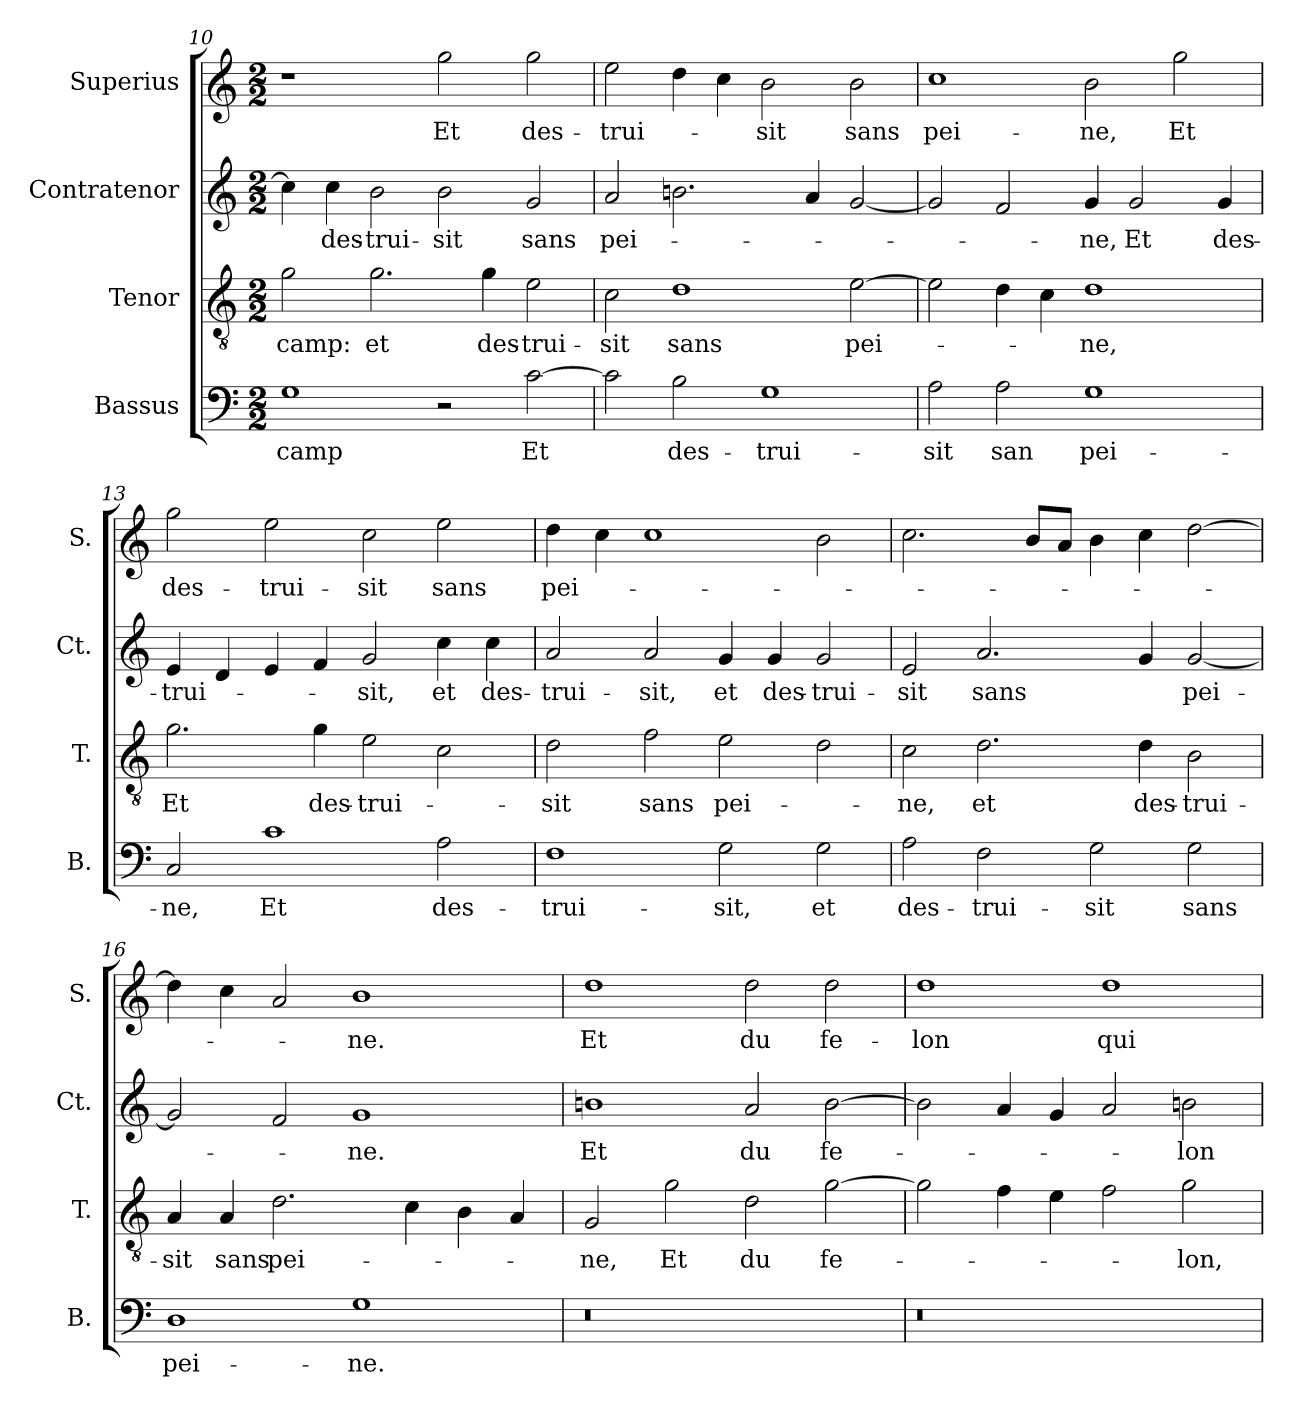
**kern	**text	**kern	**text	**kern	**text	**kern	**text
*part4	*part4	*part3	*part3	*part2	*part2	*part1	*part1
*staff4	*staff4	*staff3	*staff3	*staff2	*staff2	*staff1	*staff1
*I"Bassus	*	*I"Tenor	*	*I"Contratenor	*	*I"Superius	*
*I'B.	*	*I'T.	*	*I'Ct.	*	*I'S.	*
*clefF4	*	*clefGv2	*	*clefG2	*	*clefG2	*
*	*	*ITrd7c12	*	*	*	*	*
*k[]	*	*k[]	*	*k[]	*	*k[]	*
*C:	*	*C:	*	*C:	*	*C:	*
*M2/2	*	*M2/2	*	*M2/2	*	*M2/2	*
=10	=10	=10	=10	=10	=10	=10	=10
1G\	camp	2G\	camp:	4cc\]	.	1r	.
.	.	.	.	4cc\	des-	.	.
.	.	2.G\	et	2b\	-trui-	.	.
2r	.	.	.	2b\	-sit	2gg\	Et
.	.	4G\	des-	.	.	.	.
[2c\	Et	2E\	-trui-	2g/	sans	2gg\	des-
!!LO:PB:g=z
=11	=11	=11	=11	=11	=11	=11	=11
2c\]	.	2C\	-sit	2a/	pei-	2ee\	-trui-
2B\	des-	1D\	sans	2.bn\	.	4dd\	.
.	.	.	.	.	.	4cc\	.
1G\	-trui-	.	.	.	.	2b\	-sit
.	.	.	.	4a/	.	.	.
.	.	[2E\	pei-	[2g/	.	2b\	sans
=12	=12	=12	=12	=12	=12	=12	=12
2A\	-sit	2E\]	.	2g/]	.	1cc\	pei-
2A\	san	4D\	.	2f/	.	.	.
.	.	4C\	.	.	.	.	.
1G\	pei-	1D\	-ne,	4g/	-ne,	2b\	-ne,
.	.	.	.	2g/	Et	.	.
.	.	.	.	.	.	2gg\	Et
.	.	.	.	4g/	des-	.	.
=13	=13	=13	=13	=13	=13	=13	=13
2C/	-ne,	2.G\	Et	4e/	-trui-	2gg\	des-
.	.	.	.	4d/	.	.	.
1c\	Et	.	.	4e/	.	2ee\	-trui-
.	.	4G\	des-	4f/	.	.	.
.	.	2E\	-trui-	2g/	-sit,	2cc\	-sit
2A\	des-	2C\	.	4cc\	et	2ee\	sans
.	.	.	.	4cc\	des-	.	.
=14	=14	=14	=14	=14	=14	=14	=14
1F\	-trui-	2D\	-sit	2a/	-trui-	4dd\	pei-
.	.	.	.	.	.	4cc\	.
.	.	2F\	sans	2a/	-sit,	1cc\	.
2G\	-sit,	2E\	pei-	4g/	et	.	.
.	.	.	.	4g/	des-	.	.
2G\	et	2D\	.	2g/	-trui-	2b\	.
!!LO:LB:g=z
=15	=15	=15	=15	=15	=15	=15	=15
2A\	des-	2C\	-ne,	2e/	-sit	2.cc\	.
2F\	-trui-	2.D\	et	2.a/	sans	.	.
.	.	.	.	.	.	8b/L	.
.	.	.	.	.	.	8a/J	.
2G\	-sit	.	.	.	.	4b\	.
.	.	4D\	des-	4g/	.	4cc\	.
2G\	sans	2BB\	-trui-	[2g/	pei-	[2dd\	.
=16	=16	=16	=16	=16	=16	=16	=16
1D\	pei-	4AA/	-sit	2g/]	.	4dd\]	.
.	.	4AA/	sans	.	.	4cc\	.
.	.	2.D\	pei-	2f/	.	2a/	.
1G\	-ne.	.	.	1g/	-ne.	1b\	-ne.
.	.	4C\	.	.	.	.	.
.	.	4BB\	.	.	.	.	.
.	.	4AA/	.	.	.	.	.
=17	=17	=17	=17	=17	=17	=17	=17
!LO:N:vis=0	!	!	!	!	!	!	!
1r	.	2GG/	-ne,	1bn\	Et	1dd\	Et
.	.	2G\	Et	.	.	.	.
1ryy	.	2D\	du	2a/	du	2dd\	du
.	.	[2G\	fe-	[2b\	fe-	2dd\	fe-
=18	=18	=18	=18	=18	=18	=18	=18
!LO:N:vis=0	!	!	!	!	!	!	!
1r	.	2G\]	.	2b\]	.	1dd\	-lon
.	.	4F\	.	4a/	.	.	.
.	.	4E\	.	4g/	.	.	.
1ryy	.	2F\	.	2a/	.	1dd\	qui
.	.	2G\	-lon,	2bn\	-lon	.	.
=	=	=	=	=	=	=	=
*-	*-	*-	*-	*-	*-	*-	*-
